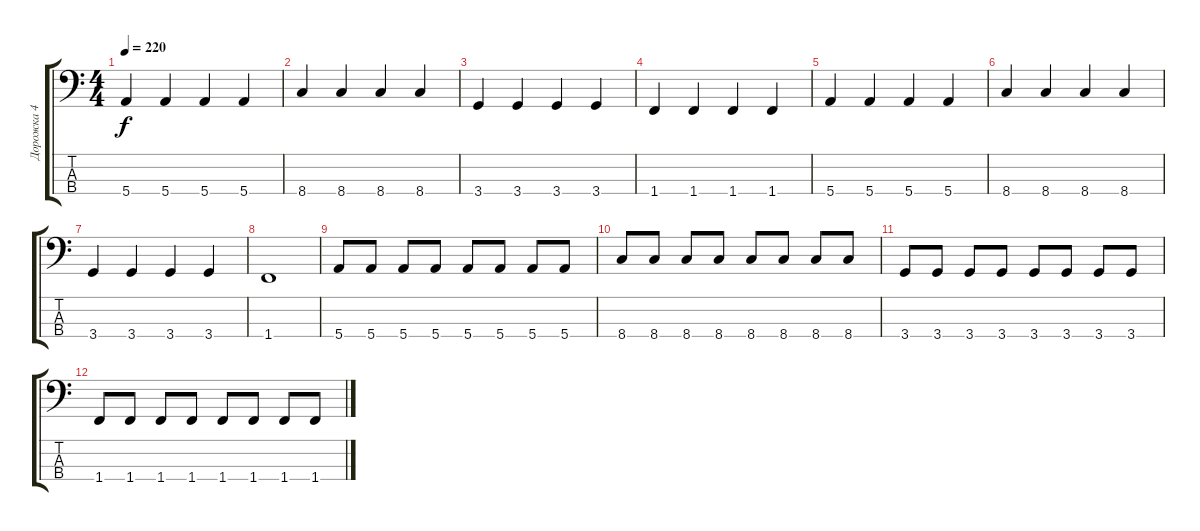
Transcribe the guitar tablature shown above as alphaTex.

\track ("Дорожка 4" "Дорожка 4") {instrument electricbasspick}
\staff {score tabs}
\tuning (G2 D2 A1 E1) {hide}
\ts (4 4)
\tempo 220
\clef f4
\ks c
5.4.4{dy f} 5.4.4 5.4.4 5.4.4 |
8.4.4 8.4.4 8.4.4 8.4.4 |
3.4.4 3.4.4 3.4.4 3.4.4 |
1.4.4 1.4.4 1.4.4 1.4.4 |
5.4.4 5.4.4 5.4.4 5.4.4 |
8.4.4 8.4.4 8.4.4 8.4.4 |
3.4.4 3.4.4 3.4.4 3.4.4 |
1.4.1 |
5.4.8 5.4.8 5.4.8 5.4.8 5.4.8 5.4.8 5.4.8 5.4.8 |
8.4.8 8.4.8 8.4.8 8.4.8 8.4.8 8.4.8 8.4.8 8.4.8 |
3.4.8 3.4.8 3.4.8 3.4.8 3.4.8 3.4.8 3.4.8 3.4.8 |
1.4.8 1.4.8 1.4.8 1.4.8 1.4.8 1.4.8 1.4.8 1.4.8
